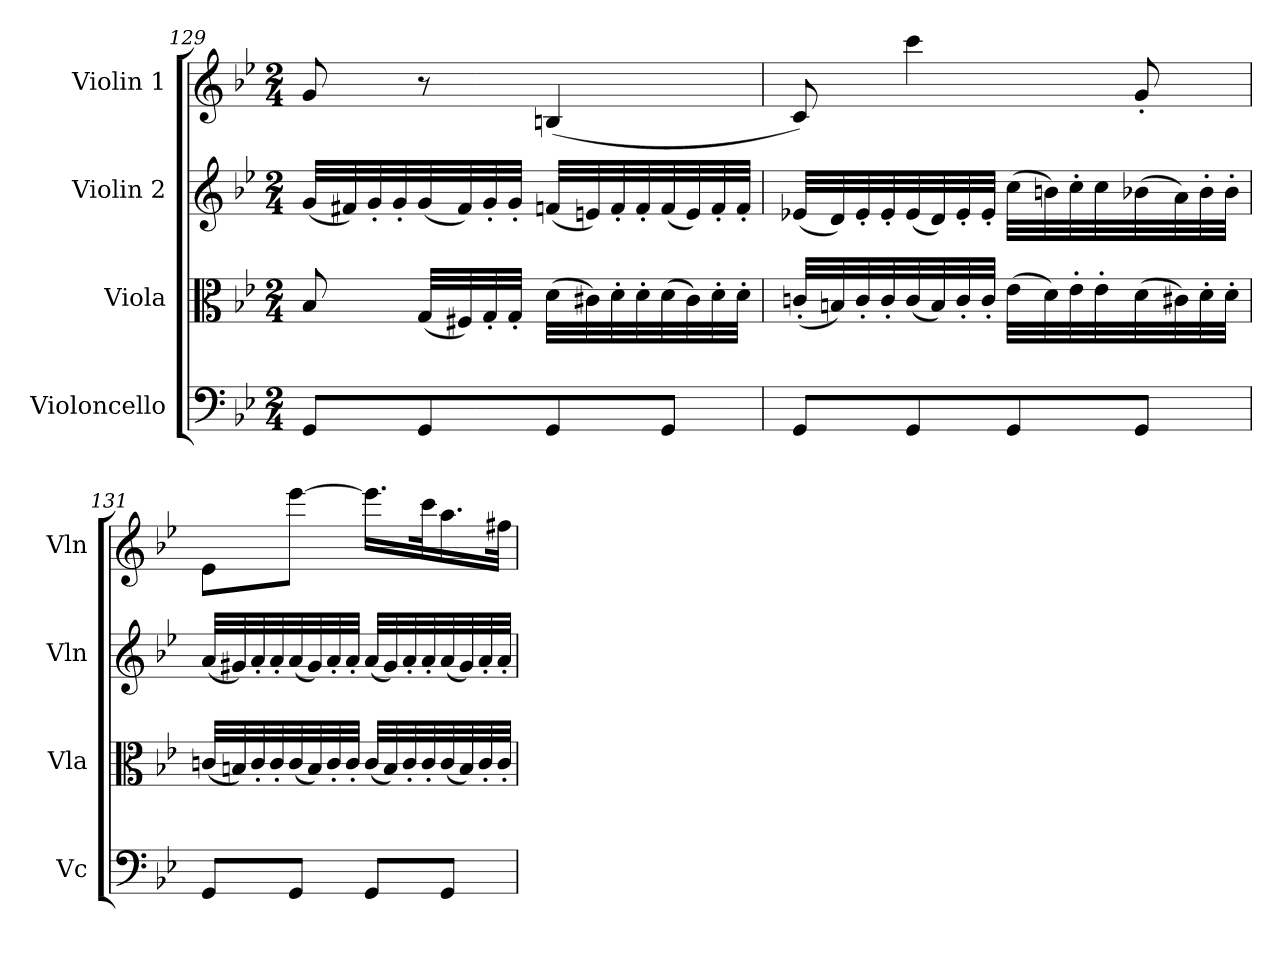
**kern	**kern	**kern	**kern
*part4	*part3	*part2	*part1
*staff4	*staff3	*staff2	*staff1
*I"Violoncello	*I"Viola	*I"Violin 2	*I"Violin 1
*I'Vc	*I'Vla	*I'Vln	*I'Vln
*clefF4	*clefC3	*clefG2	*clefG2
*k[b-e-]	*k[b-e-]	*k[b-e-]	*k[b-e-]
*M2/4	*M2/4	*M2/4	*M2/4
=129	=129	=129	=129
8GG/L	8B-/	(32g/LLL	8g/
.	.	32f#X/)	.
.	.	32g'/	.
.	.	32g'/	.
8GG/	(32G/LLL	(32g/	8r
.	32F#X/)	32f#/)	.
.	32G'/	32g'/	.
.	32G'/JJJ	32g'/JJJ	.
8GG/	(32d\LLL	(32fn/LLL	(4Bn/
.	32c#X\)	32en/)	.
.	32d'\	32f'/	.
.	32d'\	32f'/	.
8GG/J	(32d\	(32f/	.
.	32c#\)	32e/)	.
.	32d'\	32f'/	.
.	32d'\JJJ	32f'/JJJ	.
!!LO:LB:g=z
=130	=130	=130	=130
8GG/L	(32cn'/LLL	(32e-X/LLL	8c/)
.	32Bn/)	32d/)	.
.	32c'/	32e-'/	.
.	32c'/	32e-'/	.
8GG/	(32c/	(32e-/	4ccc\
.	32B/)	32d/)	.
.	32c'/	32e-'/	.
.	32c'/JJJ	32e-'/JJJ	.
8GG/	(32e-\LLL	(32cc\LLL	.
.	32d\)	32bn\)	.
.	32e-'\	32cc'\	.
.	32e-'\	32cc\	.
8GG/J	(32d\	(32b-X\	8g'/
.	32c#X\)	32a\)	.
.	32d'\	32b-'\	.
.	32d'\JJJ	32b-'\JJJ	.
!!LO:LB:g=z
=131	=131	=131	=131
8GG/L	(32cn/LLL	(32a/LLL	8e-\L
.	32Bn/)	32g#X/)	.
.	32c'/	32a'/	.
.	32c'/	32a'/	.
8GG/J	(32c/	(32a/	[8eee-\J
.	32B/)	32g#/)	.
.	32c'/	32a'/	.
.	32c'/JJJ	32a'/JJJ	.
8GG/L	(32c/LLL	(32a/LLL	16.eee-\LL]
.	32B/)	32g#/)	.
.	32c'/	32a'/	.
.	32c'/	32a'/	32ccc\K
8GG/J	(32c/	(32a/	16.aa\
.	32B/)	32g#/)	.
.	32c'/	32a'/	.
.	32c'/JJJ	32a'/JJJ	32ff#X\JJk
=	=	=	=
*-	*-	*-	*-
